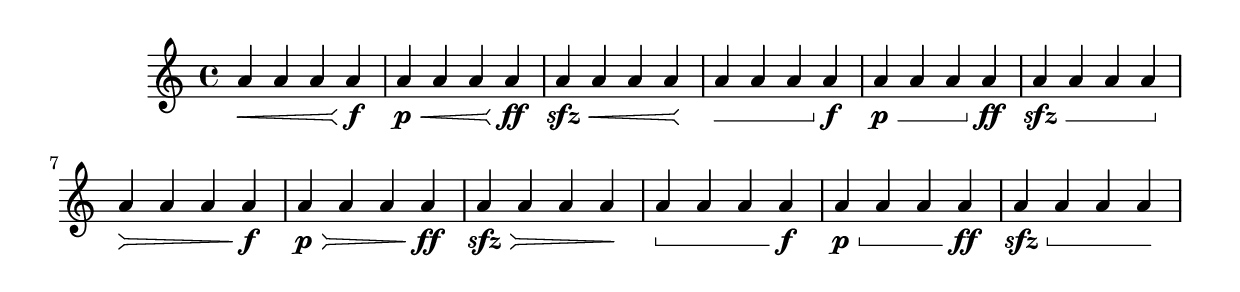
\version "2.19.21"

\header {
  texidoc = "LilyPond creates hairpins found in Ferneyhough scores.
"
}

\relative {
  \override Hairpin.stencil = #flared-hairpin
  a'4\< a a a\f
  a4\p\< a a a\ff
  a4\sfz\< a a a\!
  \override Hairpin.stencil = #constante-hairpin
  a4\< a a a\f
  a4\p\< a a a\ff
  a4\sfz\< a a a\!
  \override Hairpin.stencil = #flared-hairpin
  a4\> a a a\f
  a4\p\> a a a\ff
  a4\sfz\> a a a\!
  \override Hairpin.stencil = #constante-hairpin
  a4\> a a a\f
  a4\p\> a a a\ff
  a4\sfz\> a a a\!
}